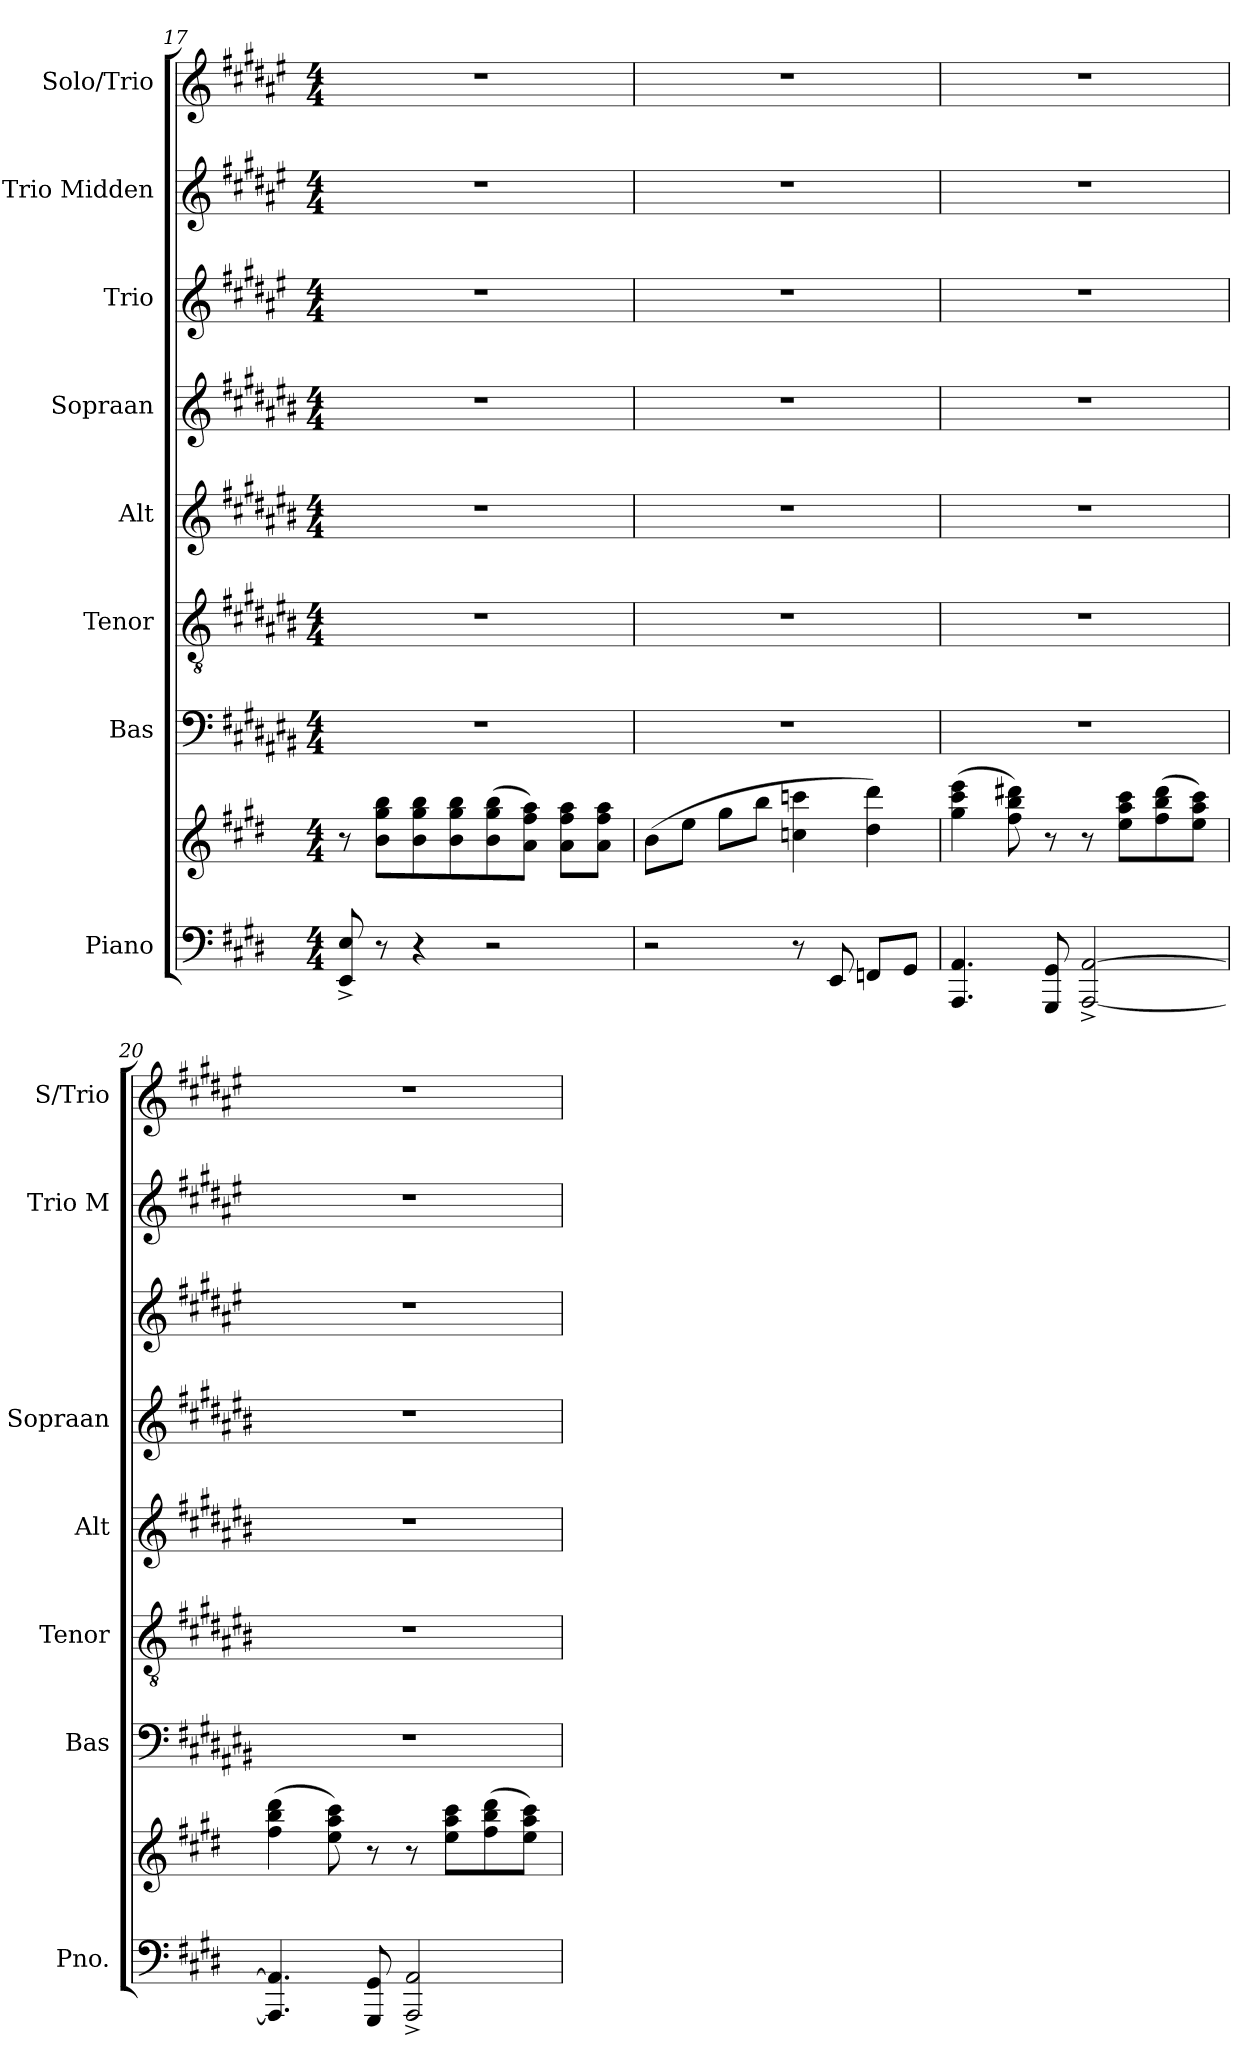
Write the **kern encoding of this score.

**kern	**kern	**kern	**kern	**kern	**kern	**kern	**kern	**kern
*part8	*part8	*part7	*part6	*part5	*part4	*part3	*part2	*part1
*staff9	*staff8	*staff7	*staff6	*staff5	*staff4	*staff3	*staff2	*staff1
*I"Piano	*	*I"Bas	*I"Tenor	*I"Alt	*I"Sopraan	*I"Trio	*I"Trio Midden	*I"Solo/Trio
*I'Pno.	*	*I'Bas	*I'Tenor	*I'Alt	*I'Sopraan	*	*I'Trio M	*I'S/Trio
!!LO:LB:g=z
*clefF4	*clefG2	*clefF4	*clefGv2	*clefG2	*clefG2	*clefG2	*clefG2	*clefG2
*	*	*ITrd5c9	*ITrd5c9	*ITrd5c9	*ITrd5c9	*ITrd1c2	*ITrd1c2	*ITrd1c2
*k[f#c#g#d#]	*k[f#c#g#d#]	*k[f#c#g#d#]	*k[f#c#g#d#]	*k[f#c#g#d#]	*k[f#c#g#d#]	*k[f#c#g#d#]	*k[f#c#g#d#]	*k[f#c#g#d#]
*M4/4	*M4/4	*M4/4	*M4/4	*M4/4	*M4/4	*M4/4	*M4/4	*M4/4
=17	=17	=17	=17	=17	=17	=17	=17	=17
8EE/^ 8E/^	8r	1r	1r	1r	1r	1r	1r	1r
8r	8b\ 8gg#\ 8bb\L	.	.	.	.	.	.	.
4r	8b\ 8gg#\ 8bb\	.	.	.	.	.	.	.
.	8b\ 8gg#\ 8bb\	.	.	.	.	.	.	.
2r	(>8b\ 8gg#\ 8bb\	.	.	.	.	.	.	.
.	8a\ 8ff#\ 8aa\J)	.	.	.	.	.	.	.
.	8a\ 8ff#\ 8aa\L	.	.	.	.	.	.	.
.	8a\ 8ff#\ 8aa\J	.	.	.	.	.	.	.
=18	=18	=18	=18	=18	=18	=18	=18	=18
2r	(>8b\L	1r	1r	1r	1r	1r	1r	1r
.	8ee\J	.	.	.	.	.	.	.
.	8gg#\L	.	.	.	.	.	.	.
.	8bb\J	.	.	.	.	.	.	.
8r	4ccn\ 4cccn\	.	.	.	.	.	.	.
8EE/	.	.	.	.	.	.	.	.
8FFn/L	4dd#\ 4ddd#\)	.	.	.	.	.	.	.
8GG#/J	.	.	.	.	.	.	.	.
=19	=19	=19	=19	=19	=19	=19	=19	=19
4.AAA/ 4.AA/	(>4gg#\ 4ccc#\ 4eee\	1r	1r	1r	1r	1r	1r	1r
.	8ff#\ 8bb\ 8ddd#X\)	.	.	.	.	.	.	.
8GGG#/ 8GG#/	8r	.	.	.	.	.	.	.
[2AAA/^ [2AA/^	8r	.	.	.	.	.	.	.
.	8ee\ 8aa\ 8ccc#\L	.	.	.	.	.	.	.
.	(>8ff#\ 8bb\ 8ddd#\	.	.	.	.	.	.	.
.	8ee\ 8aa\ 8ccc#\J)	.	.	.	.	.	.	.
=20	=20	=20	=20	=20	=20	=20	=20	=20
4.AAA/] 4.AA/]	(>4ff#\ 4bb\ 4ddd#\	1r	1r	1r	1r	1r	1r	1r
.	8ee\ 8aa\ 8ccc#\)	.	.	.	.	.	.	.
8GGG#/ 8GG#/	8r	.	.	.	.	.	.	.
2AAA/^ 2AA/^	8r	.	.	.	.	.	.	.
.	8ee\ 8aa\ 8ccc#\L	.	.	.	.	.	.	.
.	(>8ff#\ 8bb\ 8ddd#\	.	.	.	.	.	.	.
.	8ee\ 8aa\ 8ccc#\J)	.	.	.	.	.	.	.
=	=	=	=	=	=	=	=	=
*-	*-	*-	*-	*-	*-	*-	*-	*-
